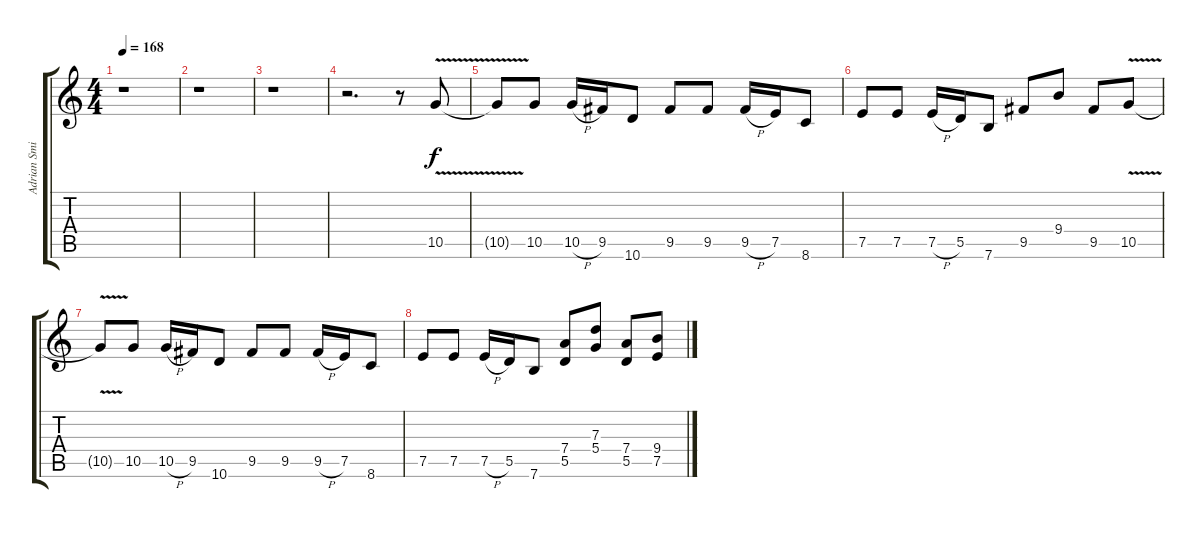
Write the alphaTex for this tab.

\track ("Adrian Smith" "Adrian Smi") {instrument overdrivenguitar}
\staff {score tabs}
\tuning (E4 B3 G3 D3 A2 E2) {hide}
\ts (4 4)
\tempo 168
\clef g2
\ks c
r.1{dy f} |
r.1 |
r.1 |
r.2{d} r.8 10.5{v}.8 |
10.5{t}.8 10.5.8 10.5{h}.16 9.5.16 10.6.8 9.5.8 9.5.8 9.5{h}.16 7.5.16 8.6.8 |
7.5.8 7.5.8 7.5{h}.16 5.5.16 7.6.8 9.5.8 9.4.8 9.5.8 10.5{v}.8 |
10.5{t}.8 10.5.8 10.5{h}.16 9.5.16 10.6.8 9.5.8 9.5.8 9.5{h}.16 7.5.16 8.6.8 |
7.5.8 7.5.8 7.5{h}.16 5.5.16 7.6.8 (7.4 5.5).8 (7.3 5.4).8 (7.4 5.5).8 (9.4 7.5).8
